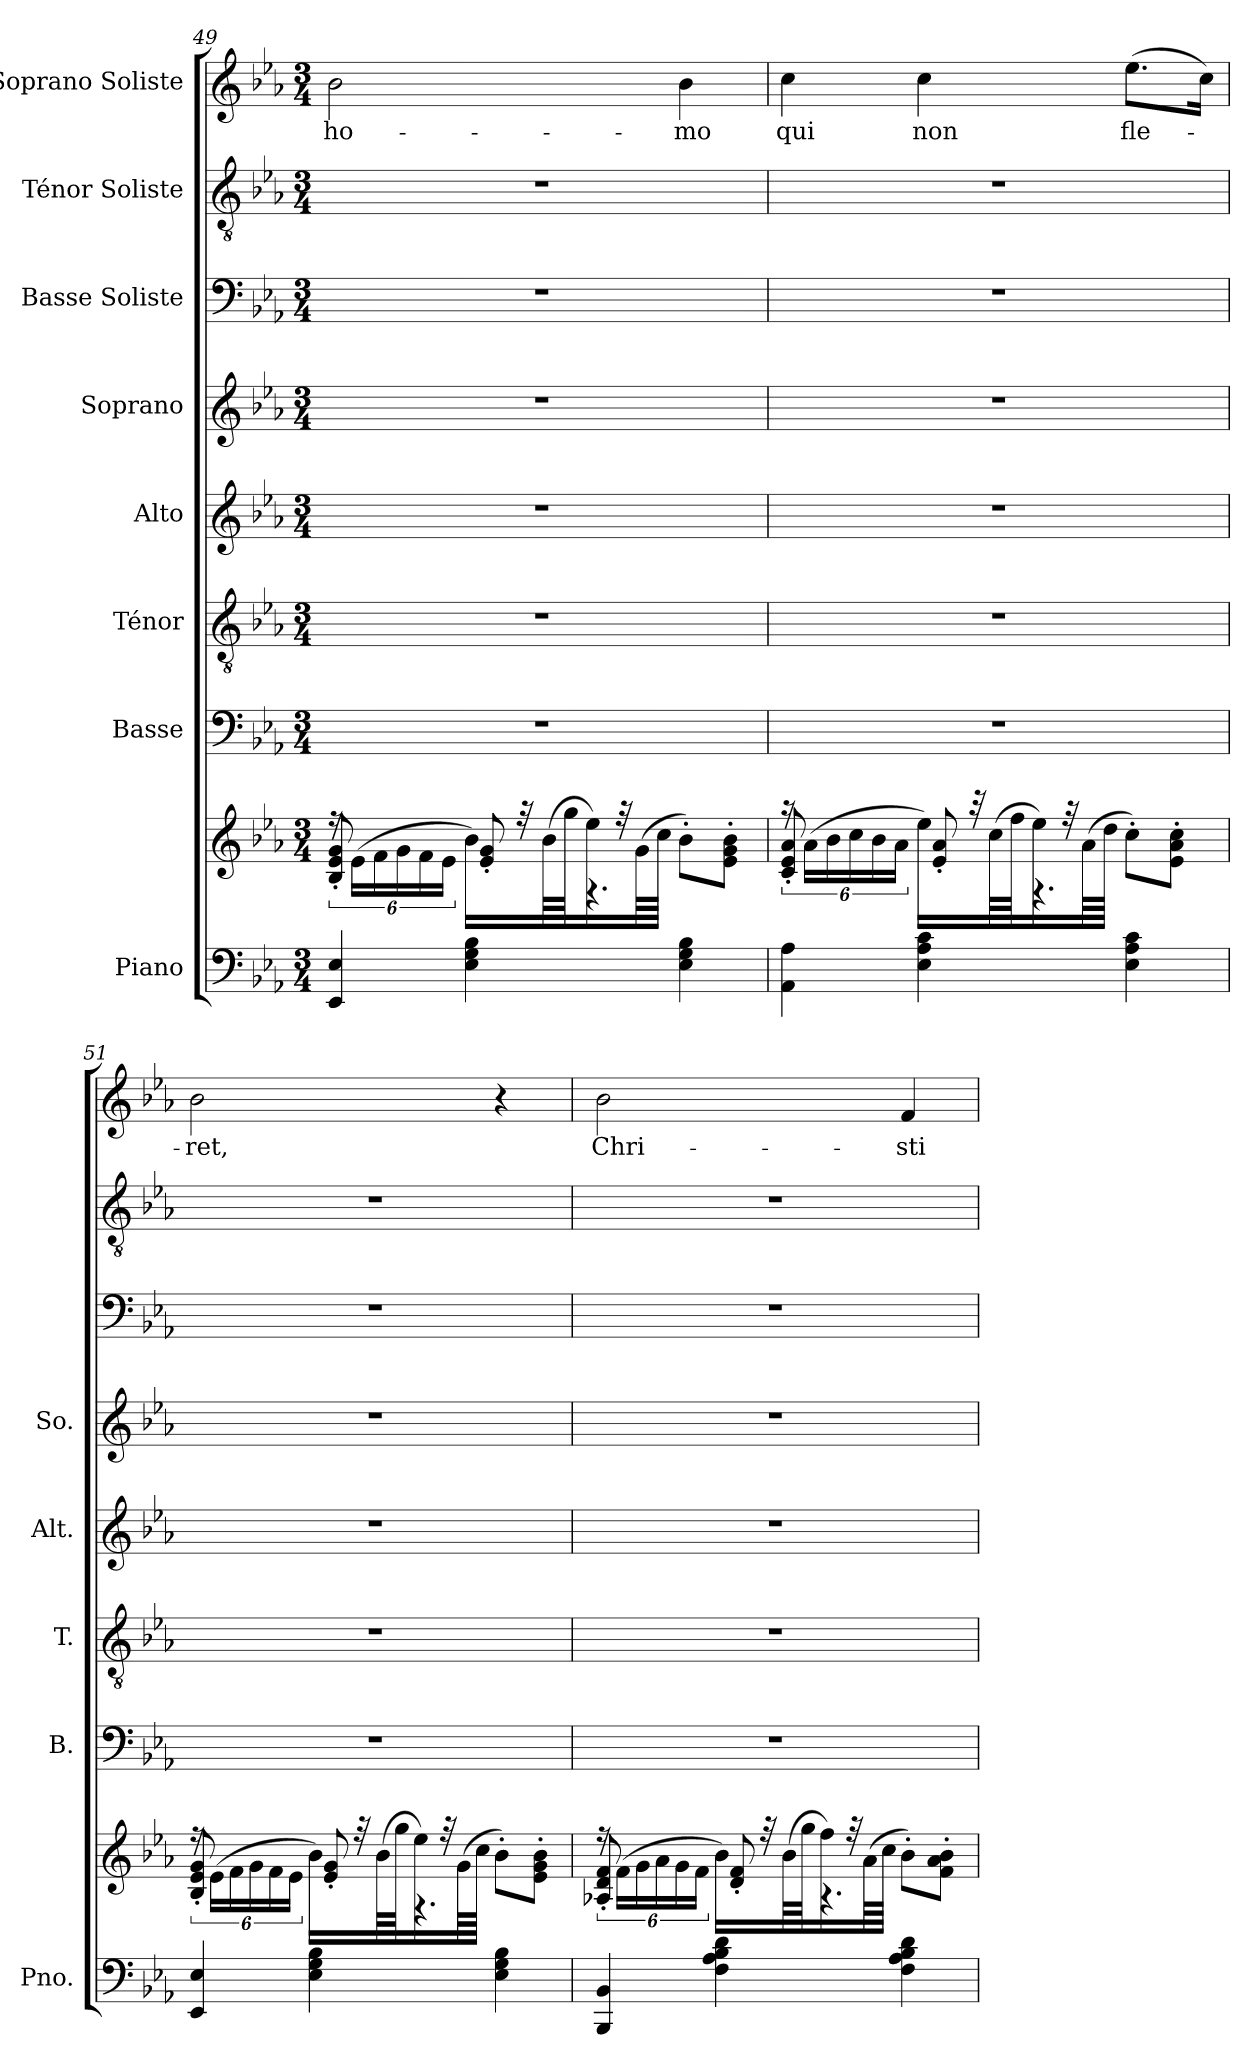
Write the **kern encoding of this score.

**kern	**kern	**kern	**kern	**kern	**kern	**kern	**kern	**kern	**text
*part8	*part8	*part7	*part6	*part5	*part4	*part3	*part2	*part1	*part1
*staff9	*staff8	*staff7	*staff6	*staff5	*staff4	*staff3	*staff2	*staff1	*staff1
*I"Piano	*	*I"Basse	*I"Ténor	*I"Alto	*I"Soprano	*I"Basse Soliste	*I"Ténor Soliste	*I"Soprano Soliste	*
*I'Pno.	*	*I'B.	*I'T.	*I'Alt.	*I'So.	*	*	*	*
*clefF4	*clefG2	*clefF4	*clefGv2	*clefG2	*clefG2	*clefF4	*clefGv2	*clefG2	*
*k[b-e-a-]	*k[b-e-a-]	*k[b-e-a-]	*k[b-e-a-]	*k[b-e-a-]	*k[b-e-a-]	*k[b-e-a-]	*k[b-e-a-]	*k[b-e-a-]	*
*M3/4	*M3/4	*M3/4	*M3/4	*M3/4	*M3/4	*M3/4	*M3/4	*M3/4	*
=49	=49	=49	=49	=49	=49	=49	=49	=49	=49
*	*^	*	*	*	*	*	*	*	*
!	!	!	!	!	!	!	!	!	!	!LO:LY:b
4EE-/ 4E-/	24r	8B-/' 8e-/' 8g/'	2.r	2.r	2.r	2.r	2.r	2.r	2b-\	ho-
.	(>24e-\LL	.	.	.	.	.	.	.	.	.
.	24f\	.	.	.	.	.	.	.	.	.
.	24g\	8ryy	.	.	.	.	.	.	.	.
.	24f\	.	.	.	.	.	.	.	.	.
.	24e-\JJ	.	.	.	.	.	.	.	.	.
4E-\ 4G\ 4B-\	16b-\LL)	8e-/' 8g/'	.	.	.	.	.	.	.	.
.	32r	.	.	.	.	.	.	.	.	.
.	(>64b-\LL	.	.	.	.	.	.	.	.	.
.	64gg\JJ	.	.	.	.	.	.	.	.	.
.	16ee-\)	4.r	.	.	.	.	.	.	.	.
.	32r	.	.	.	.	.	.	.	.	.
.	(>64g\LL	.	.	.	.	.	.	.	.	.
.	64cc\JJJJ	.	.	.	.	.	.	.	.	.
!	!	!	!	!	!	!	!	!	!	!LO:LY:b
4E-\ 4G\ 4B-\	8b-'\L)	.	.	.	.	.	.	.	4b-\	-mo
.	8e-\' 8g\' 8b-\'J	.	.	.	.	.	.	.	.	.
=50	=50	=50	=50	=50	=50	=50	=50	=50	=50	=50
!	!	!	!	!	!	!	!	!	!	!LO:LY:b
4AA-\ 4A-\	24r	8c/' 8e-/' 8a-/'	2.r	2.r	2.r	2.r	2.r	2.r	4cc\	qui
.	(>24a-\LL	.	.	.	.	.	.	.	.	.
.	24b-\	.	.	.	.	.	.	.	.	.
.	24cc\	8ryy	.	.	.	.	.	.	.	.
.	24b-\	.	.	.	.	.	.	.	.	.
.	24a-\JJ	.	.	.	.	.	.	.	.	.
!	!	!	!	!	!	!	!	!	!	!LO:LY:b
4E-\ 4A-\ 4c\	16ee-\LL)	8e-/' 8a-/'	.	.	.	.	.	.	4cc\	non
.	32r	.	.	.	.	.	.	.	.	.
.	(>64cc\LL	.	.	.	.	.	.	.	.	.
.	64ff\JJ	.	.	.	.	.	.	.	.	.
.	16ee-\)	4.r	.	.	.	.	.	.	.	.
.	32r	.	.	.	.	.	.	.	.	.
.	(>64a-\LL	.	.	.	.	.	.	.	.	.
.	64dd\JJJJ	.	.	.	.	.	.	.	.	.
!	!	!	!	!	!	!	!	!	!	!LO:LY:b
4E-\ 4A-\ 4c\	8cc'\L)	.	.	.	.	.	.	.	(8.ee-\L	fle-
.	8e-\' 8a-\' 8cc\'J	.	.	.	.	.	.	.	.	.
.	.	.	.	.	.	.	.	.	16cc\Jk)	.
!!LO:LB:g=z
=51	=51	=51	=51	=51	=51	=51	=51	=51	=51	=51
*	*	*	*	*	*	*	*	*^	*	*
!	!	!	!	!	!	!	!	!	!	!	!LO:LY:b
4EE-/ 4E-/	24r	8B-/' 8e-/' 8g/'	2.r	2.r	2.r	2.r	2.r	2.r	4E-/yy	2b-\	-ret,
.	(>24e-\LL	.	.	.	.	.	.	.	.	.	.
.	24f\	.	.	.	.	.	.	.	.	.	.
.	24g\	8ryy	.	.	.	.	.	.	.	.	.
.	24f\	.	.	.	.	.	.	.	.	.	.
.	24e-\JJ	.	.	.	.	.	.	.	.	.	.
4E-\ 4G\ 4B-\	16b-\LL)	8e-/' 8g/'	.	.	.	.	.	.	2ryy	.	.
.	32r	.	.	.	.	.	.	.	.	.	.
.	(>64b-\LL	.	.	.	.	.	.	.	.	.	.
.	64gg\JJ	.	.	.	.	.	.	.	.	.	.
.	16ee-\)	4.r	.	.	.	.	.	.	.	.	.
.	32r	.	.	.	.	.	.	.	.	.	.
.	(>64g\LL	.	.	.	.	.	.	.	.	.	.
.	64cc\JJJJ	.	.	.	.	.	.	.	.	.	.
4E-\ 4G\ 4B-\	8b-'\L)	.	.	.	.	.	.	.	.	4r	.
.	8e-\' 8g\' 8b-\'J	.	.	.	.	.	.	.	.	.	.
*	*	*	*	*	*	*	*	*v	*v	*	*
=52	=52	=52	=52	=52	=52	=52	=52	=52	=52	=52
!	!	!	!	!	!	!	!	!	!	!LO:LY:b
4BBB-/ 4BB-/	24r	8A-X/' 8d/' 8f/'	2.r	2.r	2.r	2.r	2.r	2.r	2b-\	Chri-
.	(>24f\LL	.	.	.	.	.	.	.	.	.
.	24g\	.	.	.	.	.	.	.	.	.
.	24a-\	8ryy	.	.	.	.	.	.	.	.
.	24g\	.	.	.	.	.	.	.	.	.
.	24f\JJ	.	.	.	.	.	.	.	.	.
4F\ 4A-\ 4B-\ 4d\	16b-\LL)	8d/' 8f/'	.	.	.	.	.	.	.	.
.	32r	.	.	.	.	.	.	.	.	.
.	(>64b-\LL	.	.	.	.	.	.	.	.	.
.	64gg\JJ	.	.	.	.	.	.	.	.	.
.	16ff\)	4.r	.	.	.	.	.	.	.	.
.	32r	.	.	.	.	.	.	.	.	.
.	(>64a-\LL	.	.	.	.	.	.	.	.	.
.	64cc\JJJJ	.	.	.	.	.	.	.	.	.
!	!	!	!	!	!	!	!	!	!	!LO:LY:b
4F\ 4A-\ 4B-\ 4d\	8b-'\L)	.	.	.	.	.	.	.	4f/	-sti
.	8f\' 8a-\' 8b-\'J	.	.	.	.	.	.	.	.	.
*	*v	*v	*	*	*	*	*	*	*	*
=	=	=	=	=	=	=	=	=	=
*-	*-	*-	*-	*-	*-	*-	*-	*-	*-
